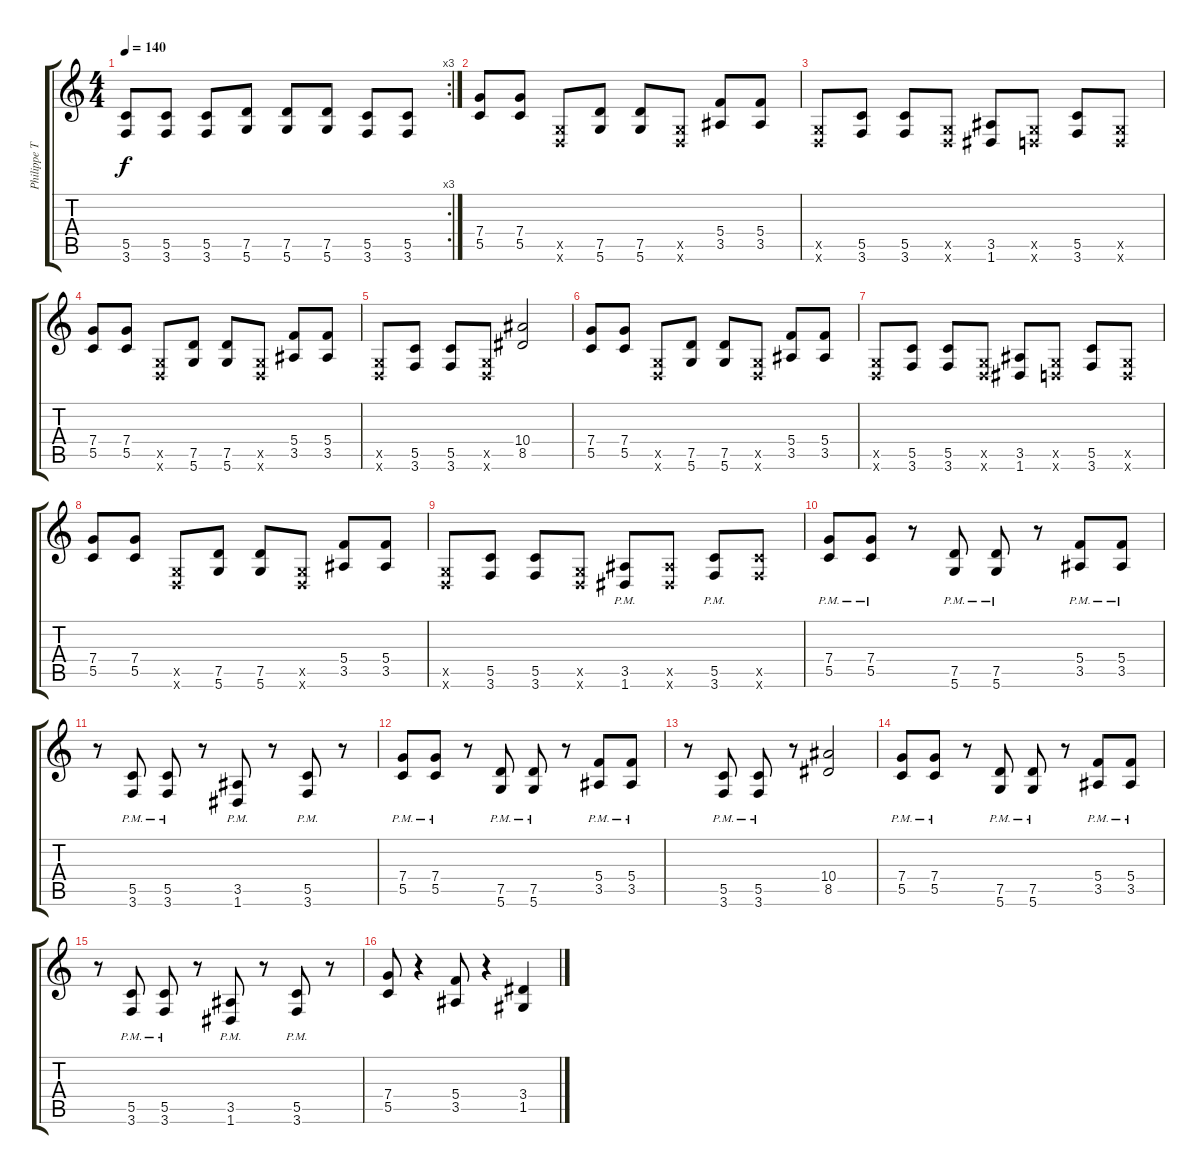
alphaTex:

\track ("Philippe T" "Philippe T") {instrument overdrivenguitar}
\staff {score tabs}
\tuning (D4 A3 F3 C3 G2 D2) {hide}
\rc 3
\ts (4 4)
\tempo 140
\clef g2
\ks c
(5.5 3.6).8{dy f} (5.5 3.6).8 (5.5 3.6).8 (7.5 5.6).8 (7.5 5.6).8 (7.5 5.6).8 (5.5 3.6).8 (5.5 3.6).8 |
(7.4 5.5).8 (7.4 5.5).8 (0.5{x} 0.6{x}).8 (7.5 5.6).8 (7.5 5.6).8 (0.5{x} 0.6{x}).8 (5.4 3.5).8 (5.4 3.5).8 |
(0.5{x} 0.6{x}).8 (5.5 3.6).8 (5.5 3.6).8 (0.5{x} 0.6{x}).8 (3.5 1.6).8 (0.5{x} 0.6{x}).8 (5.5 3.6).8 (0.5{x} 0.6{x}).8 |
(7.4 5.5).8 (7.4 5.5).8 (0.5{x} 0.6{x}).8 (7.5 5.6).8 (7.5 5.6).8 (0.5{x} 0.6{x}).8 (5.4 3.5).8 (5.4 3.5).8 |
(0.5{x} 0.6{x}).8 (5.5 3.6).8 (5.5 3.6).8 (0.5{x} 0.6{x}).8 (10.4 8.5).2 |
(7.4 5.5).8 (7.4 5.5).8 (0.5{x} 0.6{x}).8 (7.5 5.6).8 (7.5 5.6).8 (0.5{x} 0.6{x}).8 (5.4 3.5).8 (5.4 3.5).8 |
(0.5{x} 0.6{x}).8 (5.5 3.6).8 (5.5 3.6).8 (0.5{x} 0.6{x}).8 (3.5 1.6).8 (0.5{x} 0.6{x}).8 (5.5 3.6).8 (0.5{x} 0.6{x}).8 |
(7.4 5.5).8 (7.4 5.5).8 (0.5{x} 0.6{x}).8 (7.5 5.6).8 (7.5 5.6).8 (0.5{x} 0.6{x}).8 (5.4 3.5).8 (5.4 3.5).8 |
(0.5{x} 0.6{x}).8 (5.5 3.6).8 (5.5 3.6).8 (0.5{x} 0.6{x}).8 (3.5{pm} 1.6{pm}).8 (3.5{x} 1.6{x}).8 (5.5{pm} 3.6{pm}).8 (5.5{x} 3.6{x}).8 |
(7.4{pm} 5.5{pm}).8 (7.4{pm} 5.5{pm}).8 r.8 (7.5{pm} 5.6{pm}).8 (7.5{pm} 5.6{pm}).8 r.8 (5.4{pm} 3.5{pm}).8 (5.4{pm} 3.5{pm}).8 |
r.8 (5.5{pm} 3.6{pm}).8 (5.5{pm} 3.6{pm}).8 r.8 (3.5{pm} 1.6{pm}).8 r.8 (5.5{pm} 3.6{pm}).8 r.8 |
(7.4{pm} 5.5{pm}).8 (7.4{pm} 5.5{pm}).8 r.8 (7.5{pm} 5.6{pm}).8 (7.5{pm} 5.6{pm}).8 r.8 (5.4{pm} 3.5{pm}).8 (5.4{pm} 3.5{pm}).8 |
r.8 (5.5{pm} 3.6{pm}).8 (5.5{pm} 3.6{pm}).8 r.8 (10.4 8.5).2 |
(7.4{pm} 5.5{pm}).8 (7.4{pm} 5.5{pm}).8 r.8 (7.5{pm} 5.6{pm}).8 (7.5{pm} 5.6{pm}).8 r.8 (5.4{pm} 3.5{pm}).8 (5.4{pm} 3.5{pm}).8 |
r.8 (5.5{pm} 3.6{pm}).8 (5.5{pm} 3.6{pm}).8 r.8 (3.5{pm} 1.6{pm}).8 r.8 (5.5{pm} 3.6{pm}).8 r.8 |
(7.4 5.5).8 r.4 (5.4 3.5).8 r.4 (3.4 1.5).4
